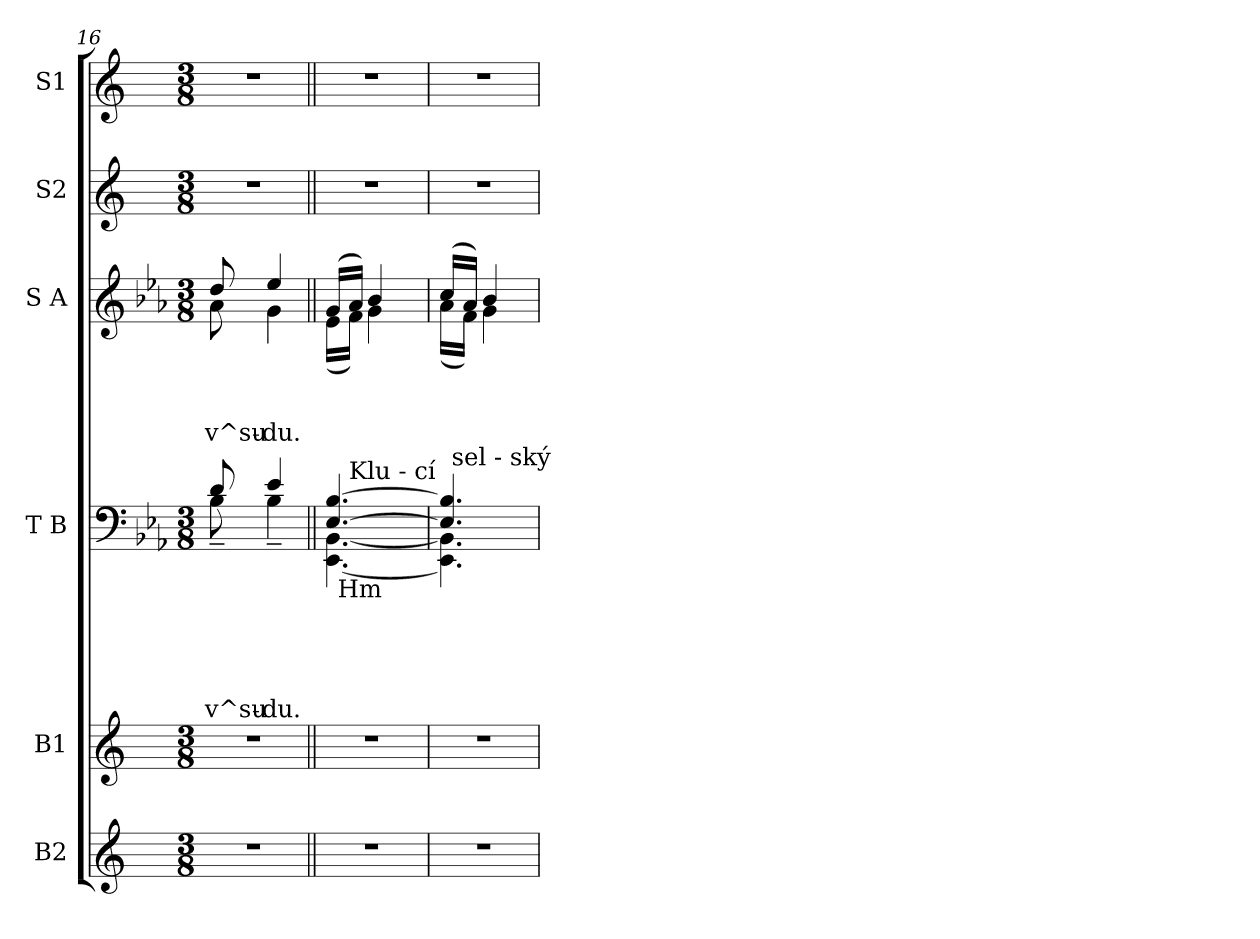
**kern	**kern	**kern	**text	**text	**text	**text	**text	**kern	**text	**text	**text	**kern	**kern
*part6	*part5	*part4	*part4	*part4	*part4	*part4	*part4	*part3	*part3	*part3	*part3	*part2	*part1
*staff6	*staff5	*staff4	*staff4	*staff4	*staff4	*staff4	*staff4	*staff3	*staff3	*staff3	*staff3	*staff2	*staff1
*I"B2	*I"B1	*I"T B	*	*	*	*	*	*I"S A	*	*	*	*I"S2	*I"S1
*	*I'B	*I'T B	*	*	*	*	*	*I'S A	*	*	*	*I'S2	*I'S1
*clefG2	*clefG2	*clefF4	*	*	*	*	*	*clefG2	*	*	*	*clefG2	*clefG2
*k[]	*k[]	*k[b-e-a-]	*	*	*	*	*	*k[b-e-a-]	*	*	*	*k[]	*k[]
*C:	*C:	*E-:	*	*	*	*	*	*E-:	*	*	*	*C:	*C:
*M3/8	*M3/8	*M3/8	*	*	*	*	*	*M3/8	*	*	*	*M3/8	*M3/8
=16	=16	=16	=16	=16	=16	=16	=16	=16	=16	=16	=16	=16	=16
*	*	*^	*	*	*	*	*	*	*	*	*	*	*
!	!	!	!	!	!	!	!	!LO:LY:b	!	!	!	!LO:LY:b	!	!
*	*	*	*	*	*	*	*	*	*^	*	*	*	*	*
4.r	4.r	8d/	8B-~<\	.	.	.	.	v^su-	8dd/	8a-\	.	.	v^su-	4.r	4.r
!	!	!	!	!	!	!	!	!LO:LY:b	!	!	!	!	!LO:LY:b	!	!
.	.	4e-/	4B-~<\	.	.	.	.	-du.	4ee-/	4g\	.	.	-du.	.	.
=17||	=17||	=17||	=17||	=17||	=17||	=17||	=17||	=17||	=17||	=17||	=17||	=17||	=17||	=17||	=17||
*	*	*^	*^	*	*	*	*	*	*	*	*	*	*	*	*
4.r	4.r	[>4.E-/ [>4.B-/	[<4.EE-\ [<4.BB-\	32ryy	16ryy	.	.	.	.	.	(>16g/LL	(<16e-\LL	.	.	.	4.r	4.r
!	!	!	!	!LO:TX:b:t=Hm	!	!	!	!	!	!	!	!	!	!	!	!	!
.	.	.	.	4ryy	.	.	.	.	.	.	.	.	.	.	.	.	.
!	!	!	!	!	!LO:TX:a:t=Klu - cí	!	!	!	!	!	!	!	!	!	!	!	!
.	.	.	.	.	4ryy	.	.	.	.	.	16a-/JJ)	16f\JJ)	.	.	.	.	.
.	.	.	.	.	.	.	.	.	.	.	4b-/	4g\	.	.	.	.	.
.	.	.	.	16.ryy	.	.	.	.	.	.	.	.	.	.	.	.	.
.	.	.	.	.	16ryy	.	.	.	.	.	.	.	.	.	.	.	.
*	*	*	*	*v	*v	*	*	*	*	*	*	*	*	*	*	*	*
=18	=18	=18	=18	=18	=18	=18	=18	=18	=18	=18	=18	=18	=18	=18	=18	=18
4.r	4.r	4.E-/] 4.B-/]	4.EE-\] 4.BB-\]	32ryy	.	.	.	.	.	(>16cc/LL	(<16a-\LL	.	.	.	4.r	4.r
!	!	!	!	!LO:TX:a:t=sel - ský	!	!	!	!	!	!	!	!	!	!	!	!
.	.	.	.	4ryy	.	.	.	.	.	.	.	.	.	.	.	.
.	.	.	.	.	.	.	.	.	.	16a-/JJ)	16f\JJ)	.	.	.	.	.
.	.	.	.	.	.	.	.	.	.	4b-/	4g\	.	.	.	.	.
.	.	.	.	16.ryy	.	.	.	.	.	.	.	.	.	.	.	.
*	*	*v	*v	*v	*	*	*	*	*	*	*	*	*	*	*	*
*	*	*	*	*	*	*	*	*v	*v	*	*	*	*	*
=	=	=	=	=	=	=	=	=	=	=	=	=	=
*-	*-	*-	*-	*-	*-	*-	*-	*-	*-	*-	*-	*-	*-
